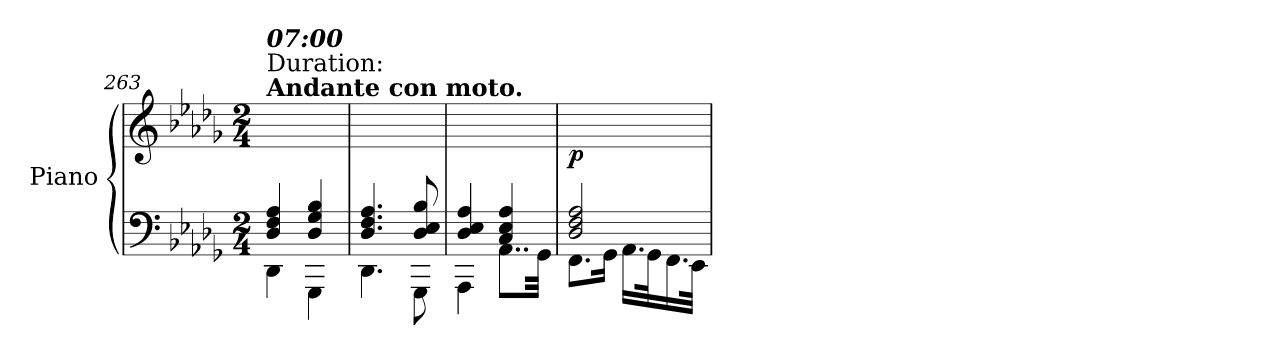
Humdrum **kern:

**kern	**kern	**dynam
*part1	*part1	*part1
*staff2	*staff1	*staff1/2
*I"Piano	*	*
*I'Pno.	*	*
!!LO:PB:g=z
*clefF4	*clefG2	*
*k[b-e-a-d-g-]	*k[b-e-a-d-g-]	*
*M2/4	*M2/4	*
*MM72	*MM72	*
=263	=263	=263
*^	*	*
!	!	!LO:TX:a:B:t=Andante con moto.	!
!	!	!LO:TX:a:t=Duration&colon;	!
!	!	!LO:TX:a:Bi:t=07&colon;00	!
!	!	!	!LO:DY:b
4D-/ 4F/ 4A-/	4DD-\	2ryy	other-dynamics
4D-/ 4G-/ 4B-/	4GGG-\	.	.
=264	=264	=264	=264
4.D-/ 4.F/ 4.A-/	4.DD-\	2ryy	.
8D-/ 8E-/ 8B-/	8GGG-\	.	.
=265	=265	=265	=265
4D-/ 4E-/ 4A-/	4AAA-\	2ryy	.
4C/ 4E-/ 4A-/	8..AA-\L	.	.
.	32GG-\Jkk	.	.
=266	=266	=266	=266
!	!	!	!LO:DY:b
2D-/ 2F/ 2A-/	8.FF\L	2ryy	p
.	16GG-\Jk	.	.
.	16.AA-\LL	.	.
.	32GG-\K	.	.
.	16.FF\	.	.
.	32EE-\JJk	.	.
*v	*v	*	*
=	=	=
*-	*-	*-
